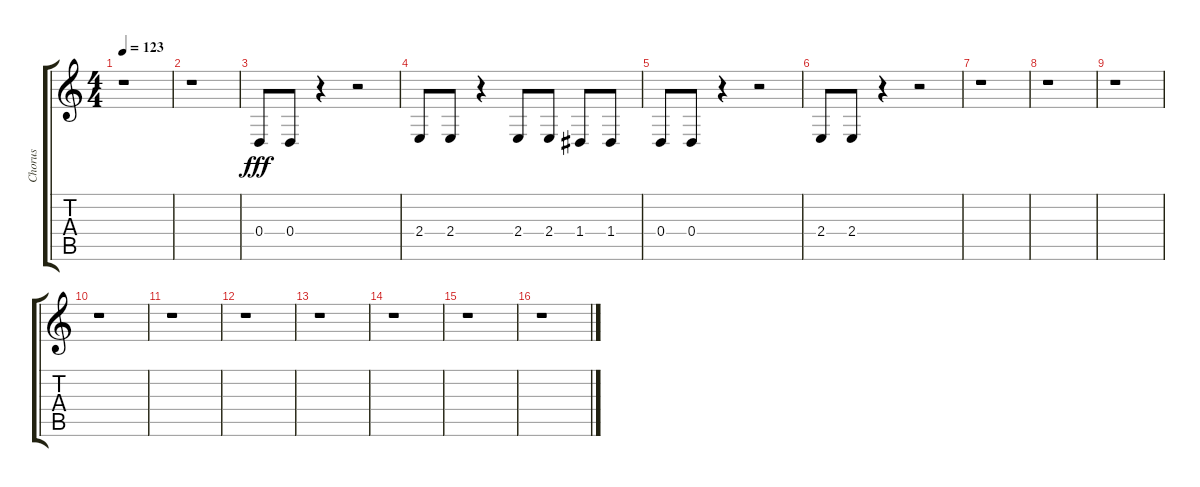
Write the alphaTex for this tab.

\track ("Chorus" "Chorus") {instrument tuba}
\staff {score tabs}
\tuning (E4 B3 G3 D3 A2 E2) {hide}
\ts (4 4)
\tempo 123
\clef g2
\ks c
r.1{dy fff} |
r.1 |
0.4.8 0.4.8 r.4 r.2 |
2.4.8 2.4.8 r.4 2.4.8 2.4.8 1.4.8 1.4.8 |
0.4.8 0.4.8 r.4 r.2 |
2.4.8 2.4.8 r.4 r.2 |
r.1 |
r.1 |
r.1 |
r.1 |
r.1 |
r.1 |
r.1 |
r.1 |
r.1 |
r.1
